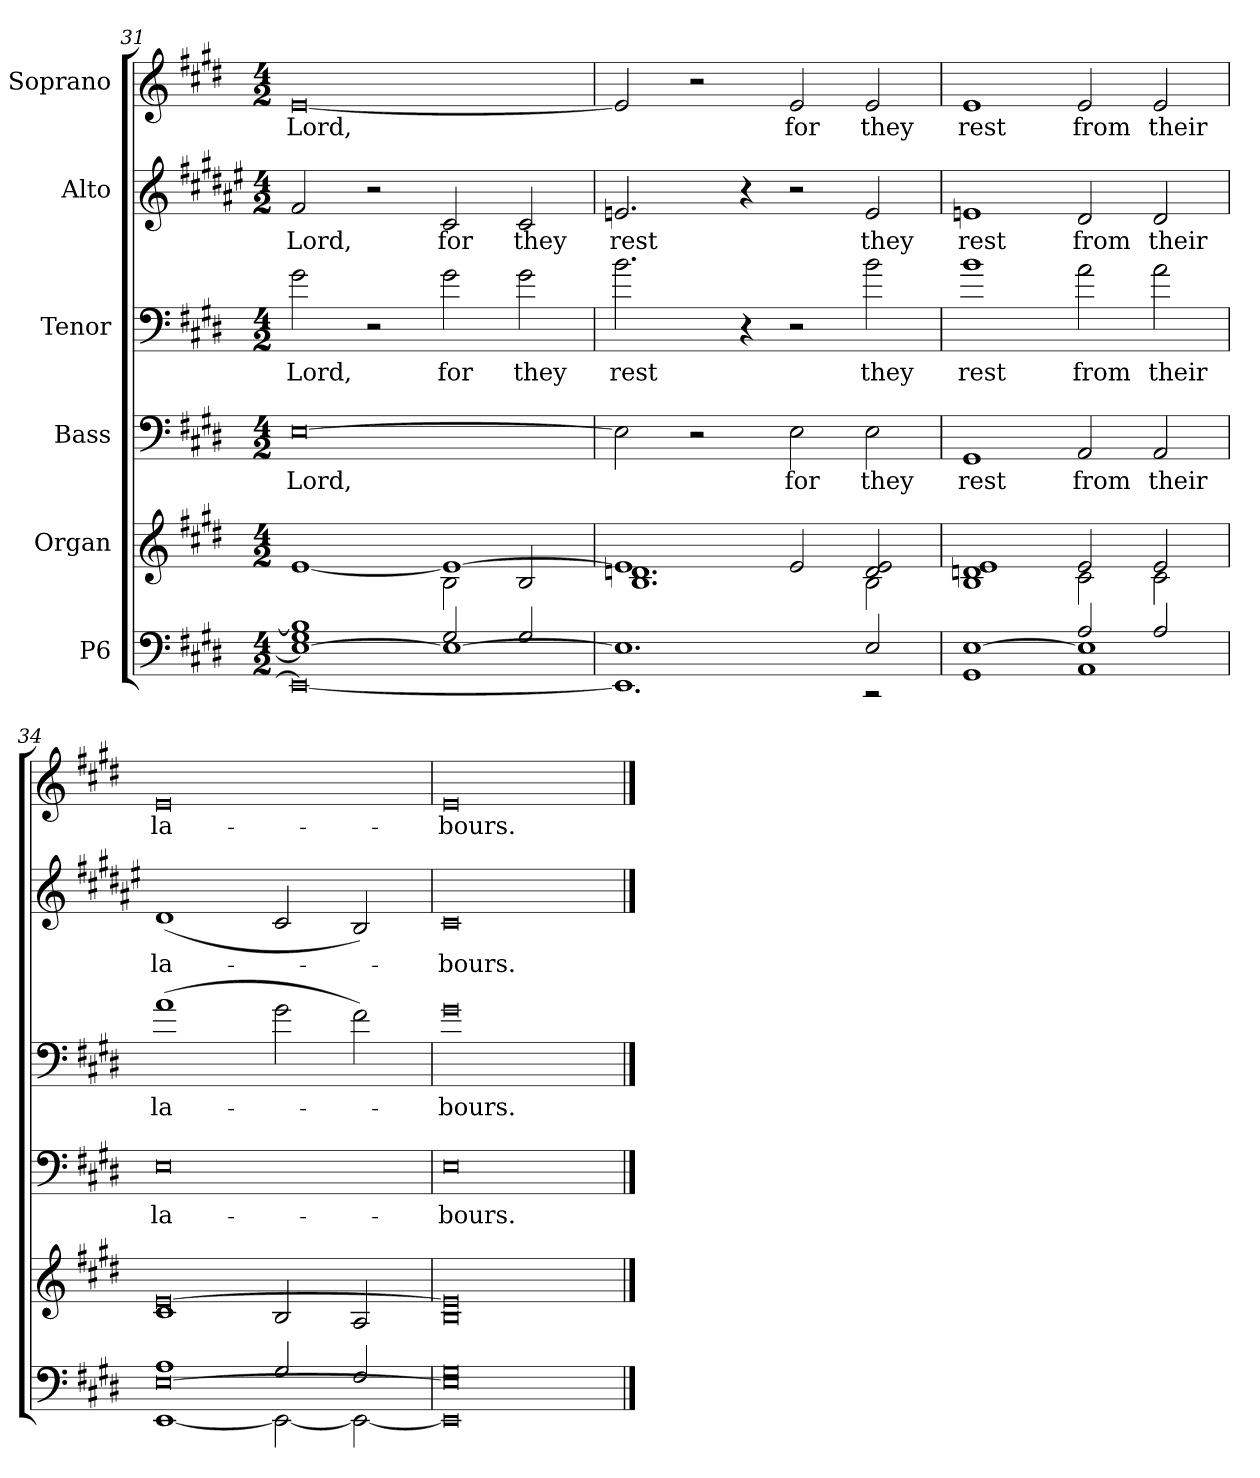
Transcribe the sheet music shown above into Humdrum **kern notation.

**kern	**kern	**kern	**text	**kern	**text	**kern	**text	**kern	**text
*part6	*part5	*part4	*part4	*part3	*part3	*part2	*part2	*part1	*part1
*staff6	*staff5	*staff4	*staff4	*staff3	*staff3	*staff2	*staff2	*staff1	*staff1
*I"P6	*I"Organ	*I"Bass	*	*I"Tenor	*	*I"Alto	*	*I"Soprano	*
!!LO:LB:g=z
*clefF4	*clefG2	*clefF4	*	*clefF4	*	*clefG2	*	*clefG2	*
*	*	*	*	*ITrd8c14	*	*ITrd1c2	*	*	*
*k[f#c#g#d#]	*k[f#c#g#d#]	*k[f#c#g#d#]	*	*k[f#c#g#d#]	*	*k[f#c#g#d#]	*	*k[f#c#g#d#]	*
*E:	*E:	*E:	*	*E:	*	*E:	*	*E:	*
*M4/2	*M4/2	*M4/2	*	*M4/2	*	*M4/2	*	*M4/2	*
=31	=31	=31	=31	=31	=31	=31	=31	=31	=31
*^	*^	*	*	*	*	*	*	*	*
*	*^	*	*	*	*	*	*	*	*	*	*
!	!	!	!	!	!	!LO:LY:b:color=#000000	!	!	!	!	!	!
!	!	!	!	!	!	!	!	!LO:LY:b:color=#000000	!	!	!	!
!	!	!	!	!	!	!	!	!	!	!LO:LY:b:color=#000000	!	!
!	!	!	!	!	!	!	!	!	!	!	!	!LO:LY:b:color=#000000
1G#i 1Bi]	0EEi_	1Ei_	[1ei	1ryy	[0Ei	Lord,	2G#i\	Lord,	2ei/	Lord,	[0ei	Lord,
.	.	.	.	.	.	.	2r	.	2r	.	.	.
!	!	!	!	!	!	!	!	!LO:LY:b:color=#000000	!	!	!	!
!	!	!	!	!	!	!	!	!	!	!LO:LY:b:color=#000000	!	!
2G#i/	.	1Ei_	1ei_	2Bi\	.	.	2G#i\	for	2Bi/	for	.	.
!	!	!	!	!	!	!	!	!LO:LY:b:color=#000000	!	!	!	!
!	!	!	!	!	!	!	!	!	!	!LO:LY:b:color=#000000	!	!
2G#i/	.	.	.	2Bi/	.	.	2G#i\	they	2Bi/	they	.	.
*	*v	*v	*	*	*	*	*	*	*	*	*	*
=32	=32	=32	=32	=32	=32	=32	=32	=32	=32	=32	=32
!	!	!	!	!	!	!	!LO:LY:b:color=#000000	!	!	!	!
!	!	!	!	!	!	!	!	!	!LO:LY:b:color=#000000	!	!
1.Ei]	1.EEi]	1ei]	1.Bi 1.dni	2Ei\]	.	2.Bi\	rest	2.dni/	rest	2ei/]	.
.	.	.	.	2r	.	.	.	.	.	2r	.
.	.	.	.	.	.	4r	.	4r	.	.	.
!	!	!	!	!	!LO:LY:b:color=#000000	!	!	!	!	!	!
!	!	!	!	!	!	!	!	!	!	!	!LO:LY:b:color=#000000
.	.	2ei/	.	2Ei\	for	2r	.	2r	.	2ei/	for
!	!	!	!	!	!LO:LY:b:color=#000000	!	!	!	!	!	!
!	!	!	!	!	!	!	!LO:LY:b:color=#000000	!	!	!	!
!	!	!	!	!	!	!	!	!	!LO:LY:b:color=#000000	!	!
!	!	!	!	!	!	!	!	!	!	!	!LO:LY:b:color=#000000
2Ei/	2r	2di/ 2ei	2Bi\	2Ei\	they	2Bi\	they	2di/	they	2ei/	they
=33	=33	=33	=33	=33	=33	=33	=33	=33	=33	=33	=33
*	*^	*	*	*	*	*	*	*	*	*	*
!	!	!	!	!	!	!LO:LY:b:color=#000000	!	!	!	!	!	!
!	!	!	!	!	!	!	!	!LO:LY:b:color=#000000	!	!	!	!
!	!	!	!	!	!	!	!	!	!	!LO:LY:b:color=#000000	!	!
!	!	!	!	!	!	!	!	!	!	!	!	!LO:LY:b:color=#000000
[1Ei	1GG#i	1ryy	1dni 1ei	1Bi	1GG#i	rest	1Bi	rest	1dni	rest	1ei	rest
!	!	!	!	!	!	!LO:LY:b:color=#000000	!	!	!	!	!	!
!	!	!	!	!	!	!	!	!LO:LY:b:color=#000000	!	!	!	!
!	!	!	!	!	!	!	!	!	!	!LO:LY:b:color=#000000	!	!
!	!	!	!	!	!	!	!	!	!	!	!	!LO:LY:b:color=#000000
1Ei]	1AAi	2Ai/	2ei/	2c#i\	2AAi/	from	2Ai\	from	2c#i/	from	2ei/	from
!	!	!	!	!	!	!LO:LY:b:color=#000000	!	!	!	!	!	!
!	!	!	!	!	!	!	!	!LO:LY:b:color=#000000	!	!	!	!
!	!	!	!	!	!	!	!	!	!	!LO:LY:b:color=#000000	!	!
!	!	!	!	!	!	!	!	!	!	!	!	!LO:LY:b:color=#000000
.	.	2Ai/	2ei/	2c#i\	2AAi/	their	2Ai\	their	2c#i/	their	2ei/	their
=34	=34	=34	=34	=34	=34	=34	=34	=34	=34	=34	=34	=34
!	!	!	!	!	!	!LO:LY:b:color=#000000	!	!	!	!	!	!
!	!	!	!	!	!	!	!	!LO:LY:b:color=#000000	!	!	!	!
!	!	!	!	!	!	!	!	!	!	!LO:LY:b:color=#000000	!	!
!	!	!	!	!	!	!	!	!	!	!	!	!LO:LY:b:color=#000000
1Ai	[1EEi	[0Ei	[0ei	1c#i	0Ei	la-	(1Ai	la-	(1c#i	la-	0ei	la-
2G#i/	2EEi\_	.	.	2Bi/	.	.	2G#i\	.	2Bi/	.	.	.
2F#i/	2EEi\_	.	.	2Ai/	.	.	2F#i\)	.	2Ai/)	.	.	.
=35	=35	=35	=35	=35	=35	=35	=35	=35	=35	=35	=35	=35
!	!	!	!	!	!	!LO:LY:b:color=#000000	!	!	!	!	!	!
!	!	!	!	!	!	!	!	!LO:LY:b:color=#000000	!	!	!	!
!	!	!	!	!	!	!	!	!	!	!LO:LY:b:color=#000000	!	!
!	!	!	!	!	!	!	!	!	!	!	!	!LO:LY:b:color=#000000
0G#i	0EEi]	0Ei]	0ei]	0Bi	0Ei	-bours.	0G#i	-bours.	0Bi	-bours.	0ei	-bours.
*v	*v	*v	*	*	*	*	*	*	*	*	*	*
*	*v	*v	*	*	*	*	*	*	*	*
==	==	==	==	==	==	==	==	==	==
*-	*-	*-	*-	*-	*-	*-	*-	*-	*-
